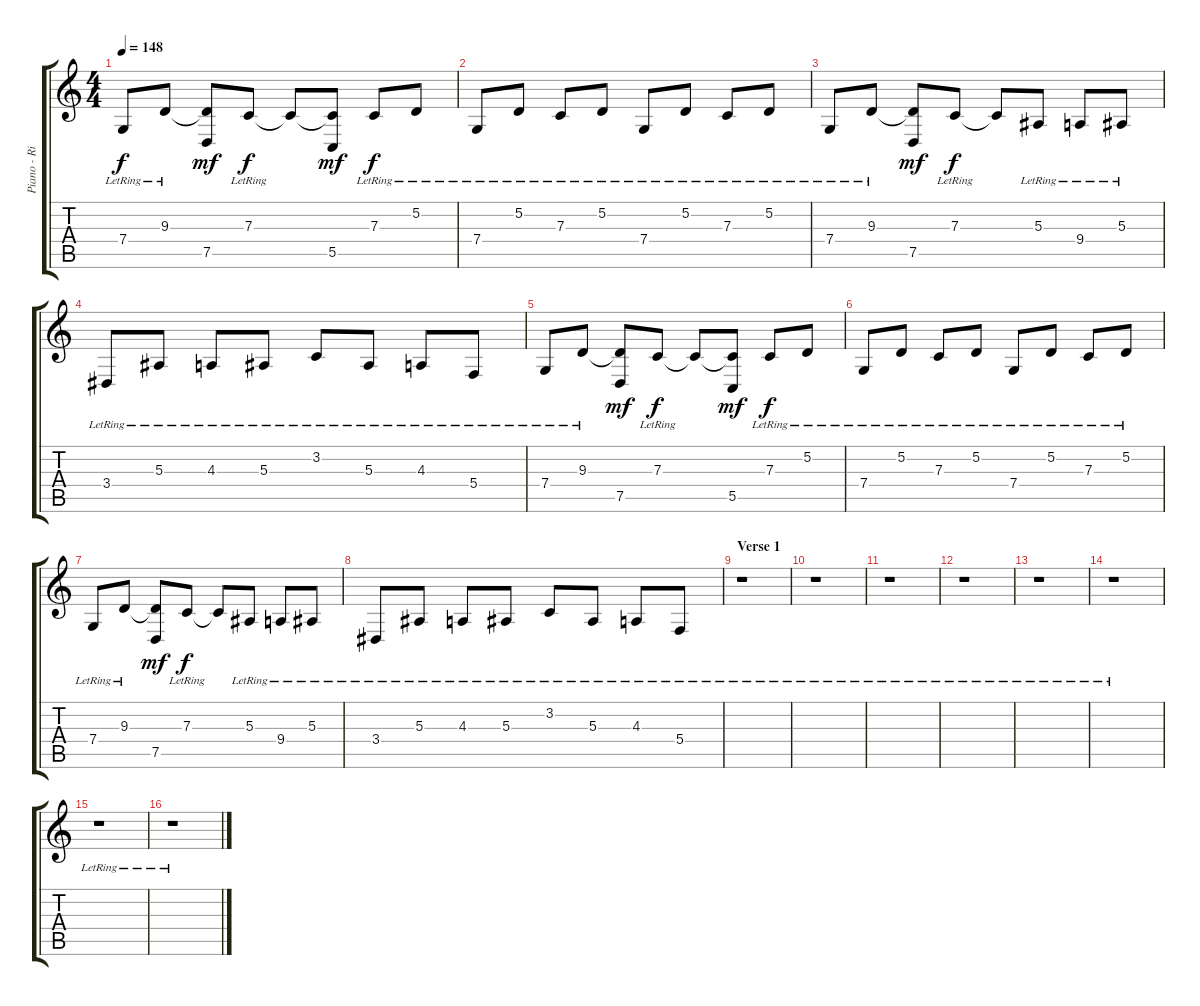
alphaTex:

\track ("Piano - Right Hand" "Piano - Ri") {instrument brightacousticpiano}
\staff {score tabs}
\tuning (D4 A3 F3 C3 G2 C2) {hide}
\ts (4 4)
\tempo 148
\clef g2
\ks c
7.4{lr}.8{dy f} 9.3{lr}.8 (9.3{t} 7.5).8{dy mf} 7.3{lr}.8{dy f} 7.3{t}.8 (7.3{t} 5.5).8{dy mf} 7.3{lr}.8{dy f} 5.2{lr}.8 |
7.4{lr}.8 5.2{lr}.8 7.3{lr}.8 5.2{lr}.8 7.4{lr}.8 5.2{lr}.8 7.3{lr}.8 5.2{lr}.8 |
7.4{lr}.8 9.3{lr}.8 (9.3{t} 7.5).8{dy mf} 7.3{lr}.8{dy f} 7.3{t}.8 5.3{lr}.8 9.4{lr}.8 5.3{lr}.8 |
3.4{lr}.8 5.3{lr}.8 4.3{lr}.8 5.3{lr}.8 3.2{lr}.8 5.3{lr}.8 4.3{lr}.8 5.4{lr}.8 |
7.4{lr}.8 9.3{lr}.8 (9.3{t} 7.5).8{dy mf} 7.3{lr}.8{dy f} 7.3{t}.8 (7.3{t} 5.5).8{dy mf} 7.3{lr}.8{dy f} 5.2{lr}.8 |
7.4{lr}.8 5.2{lr}.8 7.3{lr}.8 5.2{lr}.8 7.4{lr}.8 5.2{lr}.8 7.3{lr}.8 5.2{lr}.8 |
7.4{lr}.8 9.3{lr}.8 (9.3{t} 7.5).8{dy mf} 7.3{lr}.8{dy f} 7.3{t}.8 5.3{lr}.8 9.4{lr}.8 5.3{lr}.8 |
3.4{lr}.8 5.3{lr}.8 4.3{lr}.8 5.3{lr}.8 3.2{lr}.8 5.3{lr}.8 4.3{lr}.8 5.4{lr}.8 |
\section ("" "Verse 1")
r.1 |
r.1 |
r.1 |
r.1 |
r.1 |
r.1 |
r.1 |
r.1
